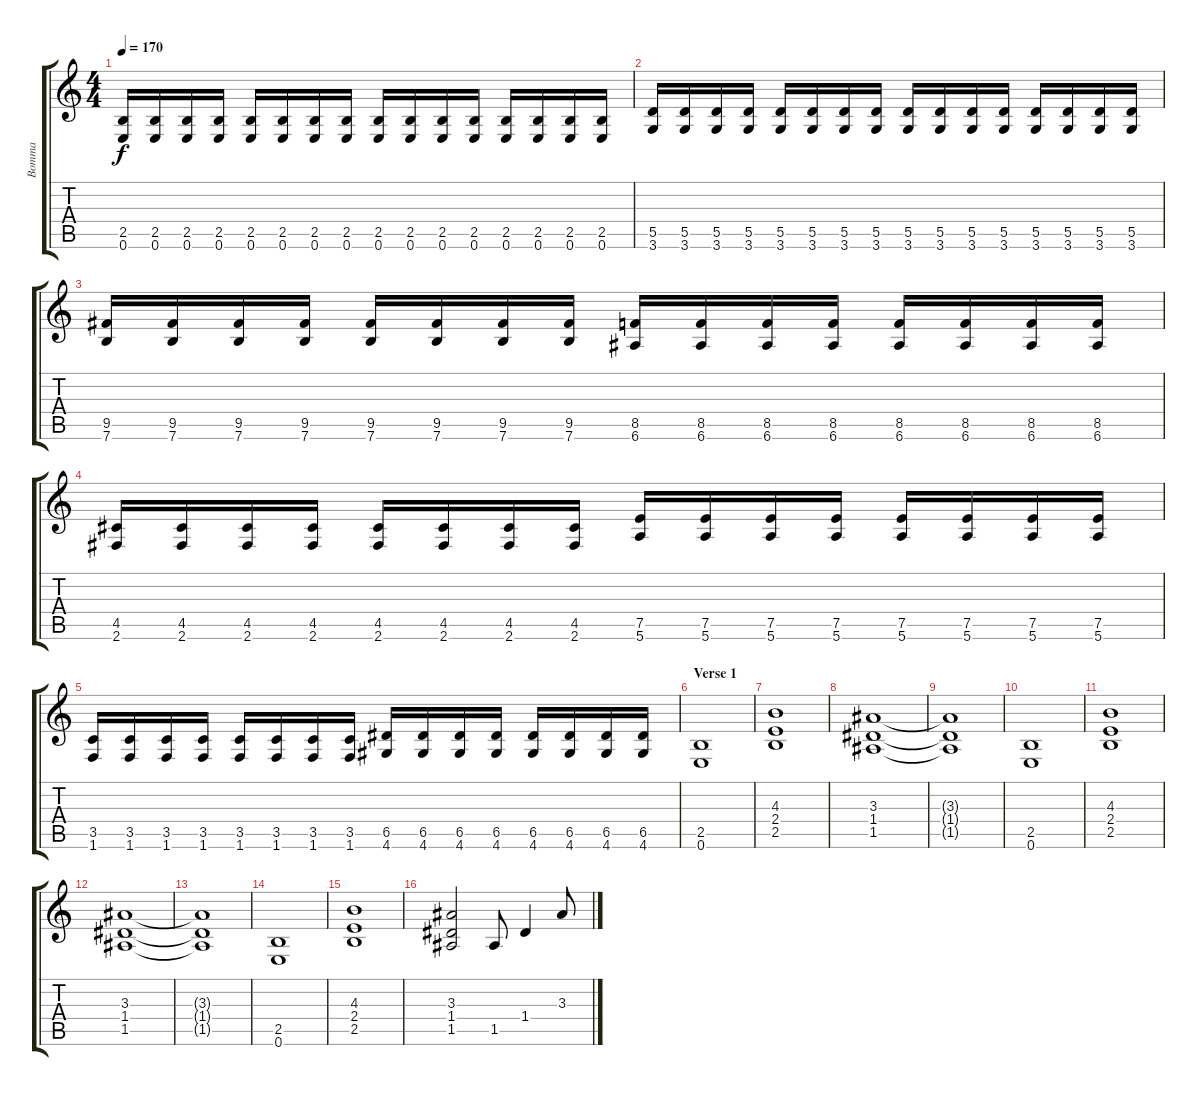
\track ("Bomma" "Bomma") {instrument distortionguitar}
\staff {score tabs}
\tuning (E4 B3 G3 D3 A2 E2) {hide}
\ts (4 4)
\tempo 170
\clef g2
\ks c
(2.5 0.6).16{dy f} (2.5 0.6).16 (2.5 0.6).16 (2.5 0.6).16 (2.5 0.6).16 (2.5 0.6).16 (2.5 0.6).16 (2.5 0.6).16 (2.5 0.6).16 (2.5 0.6).16 (2.5 0.6).16 (2.5 0.6).16 (2.5 0.6).16 (2.5 0.6).16 (2.5 0.6).16 (2.5 0.6).16 |
(5.5 3.6).16 (5.5 3.6).16 (5.5 3.6).16 (5.5 3.6).16 (5.5 3.6).16 (5.5 3.6).16 (5.5 3.6).16 (5.5 3.6).16 (5.5 3.6).16 (5.5 3.6).16 (5.5 3.6).16 (5.5 3.6).16 (5.5 3.6).16 (5.5 3.6).16 (5.5 3.6).16 (5.5 3.6).16 |
(9.5 7.6).16 (9.5 7.6).16 (9.5 7.6).16 (9.5 7.6).16 (9.5 7.6).16 (9.5 7.6).16 (9.5 7.6).16 (9.5 7.6).16 (8.5 6.6).16 (8.5 6.6).16 (8.5 6.6).16 (8.5 6.6).16 (8.5 6.6).16 (8.5 6.6).16 (8.5 6.6).16 (8.5 6.6).16 |
(4.5 2.6).16 (4.5 2.6).16 (4.5 2.6).16 (4.5 2.6).16 (4.5 2.6).16 (4.5 2.6).16 (4.5 2.6).16 (4.5 2.6).16 (7.5 5.6).16 (7.5 5.6).16 (7.5 5.6).16 (7.5 5.6).16 (7.5 5.6).16 (7.5 5.6).16 (7.5 5.6).16 (7.5 5.6).16 |
(3.5 1.6).16 (3.5 1.6).16 (3.5 1.6).16 (3.5 1.6).16 (3.5 1.6).16 (3.5 1.6).16 (3.5 1.6).16 (3.5 1.6).16 (6.5 4.6).16 (6.5 4.6).16 (6.5 4.6).16 (6.5 4.6).16 (6.5 4.6).16 (6.5 4.6).16 (6.5 4.6).16 (6.5 4.6).16 |
\section ("" "Verse 1")
(2.5 0.6).1 |
(4.3 2.4 2.5).1 |
(3.3 1.4 1.5).1 |
(3.3{t} 1.4{t} 1.5{t}).1 |
(2.5 0.6).1 |
(4.3 2.4 2.5).1 |
(3.3 1.4 1.5).1 |
(3.3{t} 1.4{t} 1.5{t}).1 |
(2.5 0.6).1 |
(4.3 2.4 2.5).1 |
(3.3 1.4 1.5).2 1.5.8 1.4.4 3.3.8
